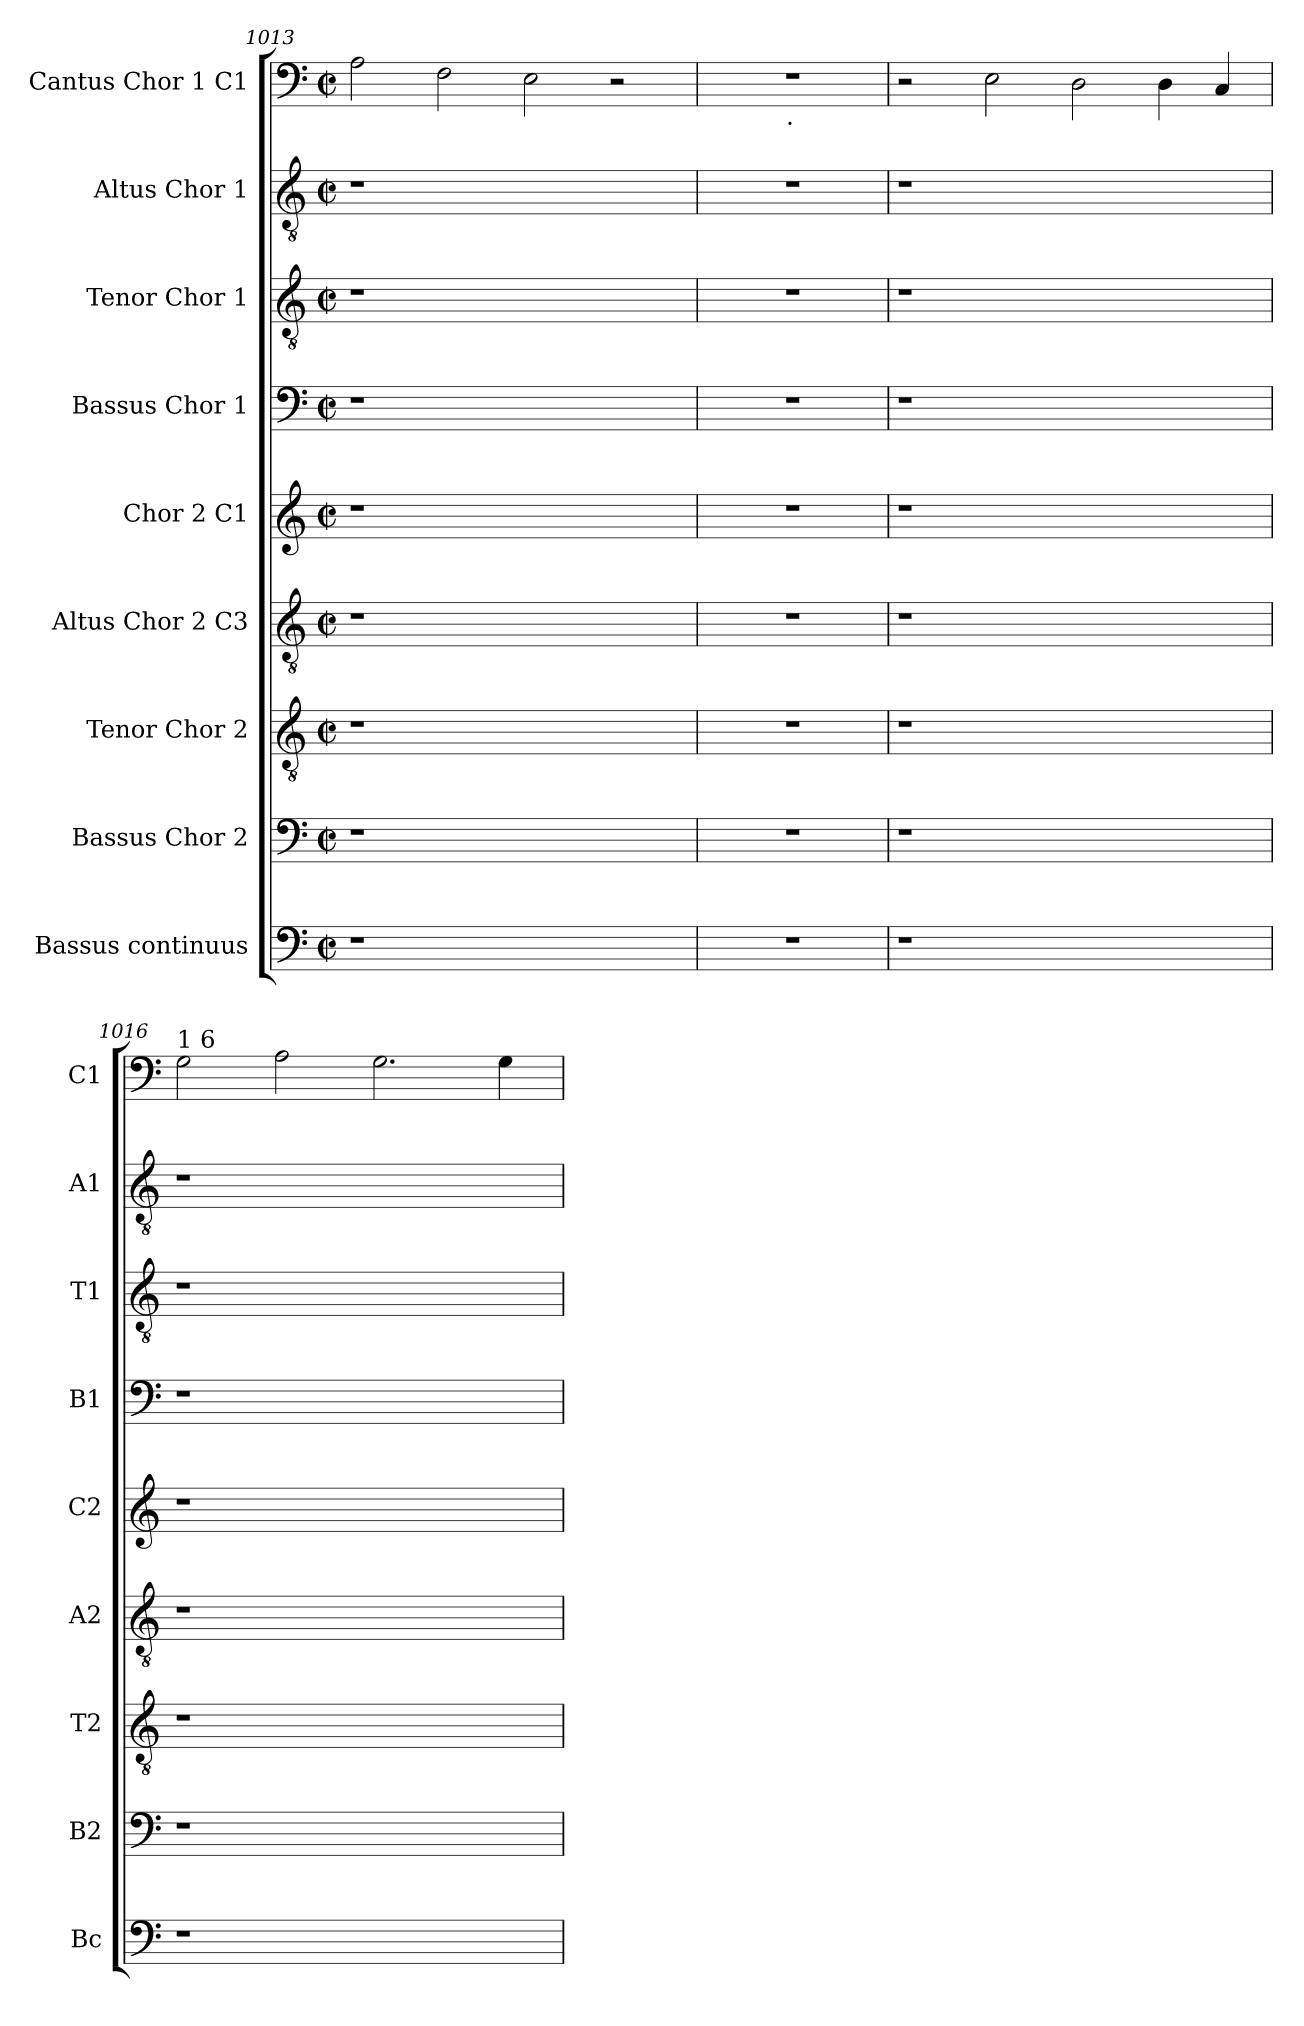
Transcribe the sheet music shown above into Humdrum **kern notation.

**kern	**kern	**kern	**kern	**kern	**kern	**kern	**kern	**kern
*part9	*part8	*part7	*part6	*part5	*part4	*part3	*part2	*part1
*staff9	*staff8	*staff7	*staff6	*staff5	*staff4	*staff3	*staff2	*staff1
*I"Bassus continuus	*I"Bassus Chor 2	*I"Tenor Chor 2	*I"Altus Chor 2 C3	*I"Chor 2 C1	*I"Bassus Chor 1	*I"Tenor Chor 1	*I"Altus Chor 1	*I"Cantus Chor 1 C1
*I'Bc	*I'B2	*I'T2	*I'A2	*I'C2	*I'B1	*I'T1	*I'A1	*I'C1
*clefF4	*clefF4	*clefGv2	*clefGv2	*clefG2	*clefF4	*clefGv2	*clefGv2	*clefF4
*ITrd7c12	*	*	*	*	*	*	*	*
*k[]	*k[]	*k[]	*k[]	*k[]	*k[]	*k[]	*k[]	*k[]
*C:	*C:	*C:	*C:	*C:	*C:	*C:	*C:	*C:
*M2/2	*M2/2	*M2/2	*M2/2	*M2/2	*M2/2	*M2/2	*M2/2	*M2/2
*met(c|)	*met(c|)	*met(c|)	*met(c|)	*met(c|)	*met(c|)	*met(c|)	*met(c|)	*met(c|)
=1013	=1013	=1013	=1013	=1013	=1013	=1013	=1013	=1013
1r	1r	1r	1r	1r	1r	1r	1r	2A\
.	.	.	.	.	.	.	.	2F\
1ryy	1ryy	1ryy	1ryy	1ryy	1ryy	1ryy	1ryy	2E\
.	.	.	.	.	.	.	.	2r
=1014	=1014	=1014	=1014	=1014	=1014	=1014	=1014	=1014
*	*	*	*	*	*	*	*	*^
1r	1r	1r	1r	1r	1r	1r	1r	1r	4...ryy
!	!	!	!	!	!	!	!	!	!LO:TX:b:t=.
.	.	.	.	.	.	.	.	.	2ryy
.	.	.	.	.	.	.	.	.	32ryy
*	*	*	*	*	*	*	*	*v	*v
=1015	=1015	=1015	=1015	=1015	=1015	=1015	=1015	=1015
1r	1r	1r	1r	1r	1r	1r	1r	2r
.	.	.	.	.	.	.	.	2E\
1ryy	1ryy	1ryy	1ryy	1ryy	1ryy	1ryy	1ryy	2D\
.	.	.	.	.	.	.	.	4D\
.	.	.	.	.	.	.	.	4C/
!!LO:LB:g=z
=1016	=1016	=1016	=1016	=1016	=1016	=1016	=1016	=1016
!	!	!	!	!	!	!	!	!LO:TX:a:t=1 6
1r	1r	1r	1r	1r	1r	1r	1r	2G\
.	.	.	.	.	.	.	.	2A\
1ryy	1ryy	1ryy	1ryy	1ryy	1ryy	1ryy	1ryy	2.G\
.	.	.	.	.	.	.	.	4G\
=	=	=	=	=	=	=	=	=
*-	*-	*-	*-	*-	*-	*-	*-	*-
